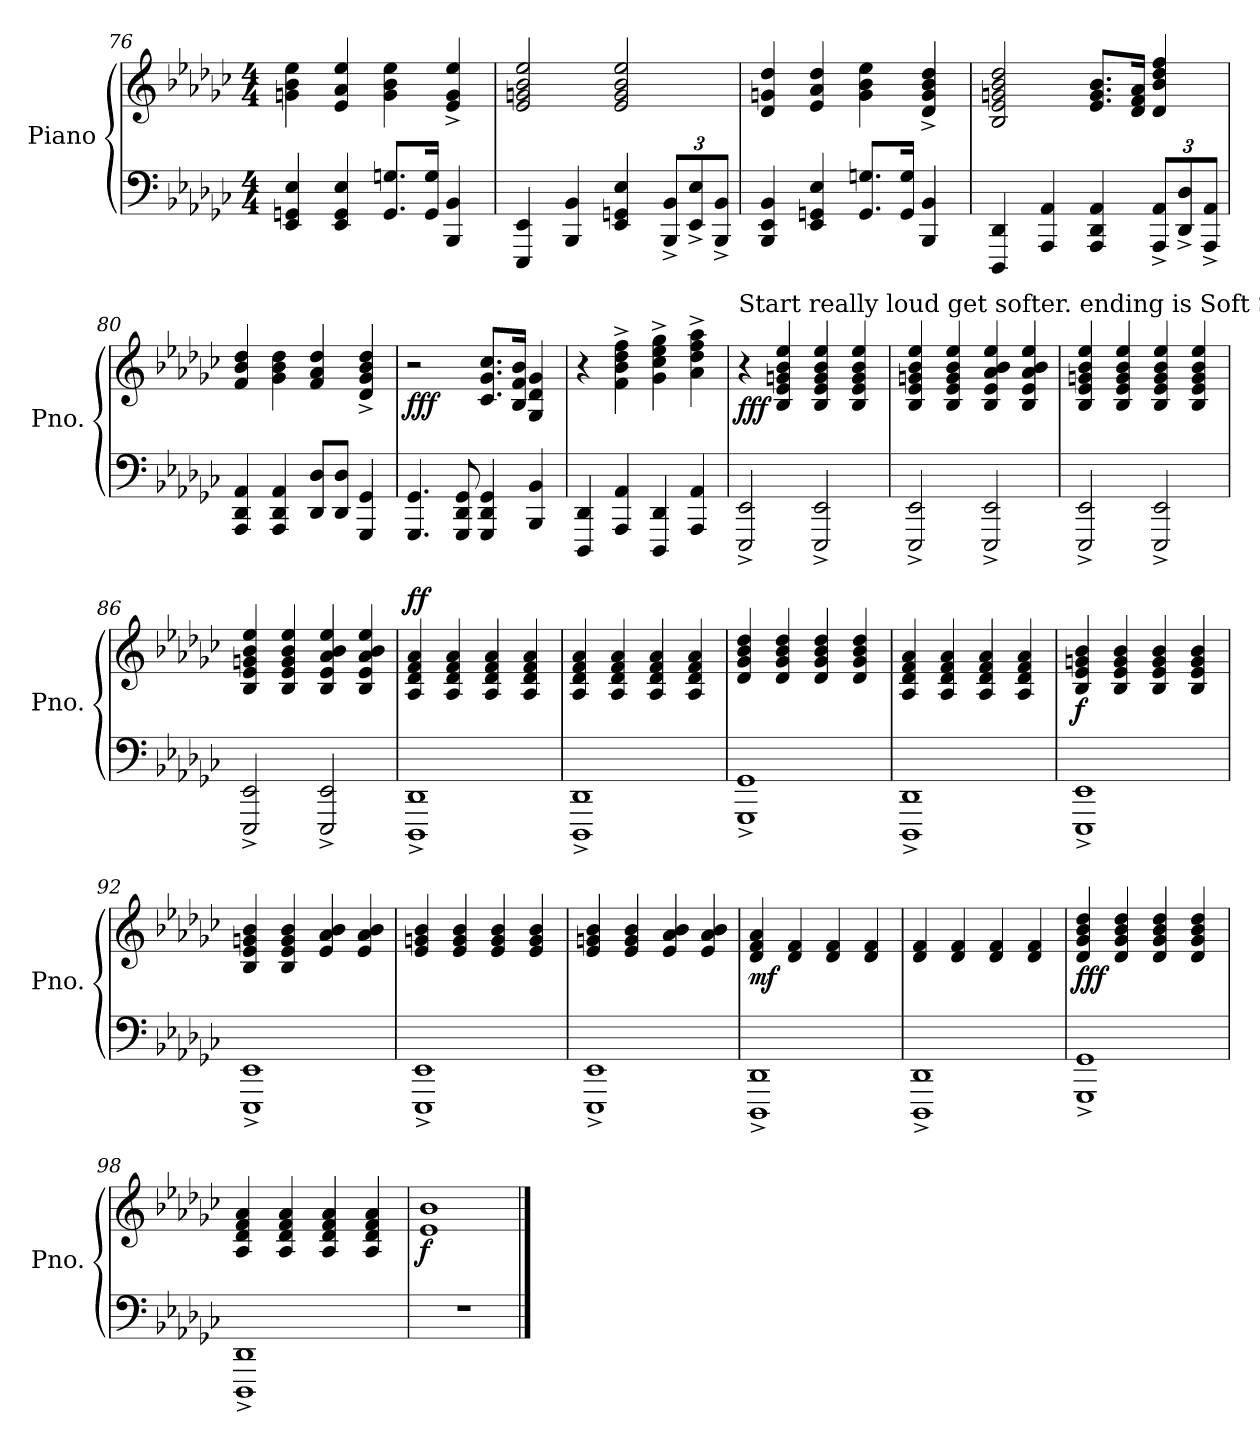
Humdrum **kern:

**kern	**kern	**dynam
*part1	*part1	*part1
*staff2	*staff1	*staff1/2
*I"Piano	*	*
*I'Pno.	*	*
*clefF4	*clefG2	*
*k[b-e-a-d-g-c-]	*k[b-e-a-d-g-c-]	*
*M4/4	*M4/4	*
=76	=76	=76
4EE-/ 4GGn/ 4E-/	4gn\ 4b-\ 4ee-\	.
4EE-/ 4GG/ 4E-/	4e-/ 4a-/ 4ee-/	.
8.GG/ 8.Gn/L	4g\ 4b-\ 4ee-\	.
16GG/ 16G/Jk	.	.
4BBB-/ 4BB-/	4e-/^ 4g/^ 4ee-/^	.
=77	=77	=77
4EEE-/ 4EE-/	2e-/ 2gn/ 2b-/ 2ee-/	.
4BBB-/ 4BB-/	.	.
4EE-/ 4GGn/ 4E-/	2e-/ 2g/ 2b-/ 2ee-/	.
*Xbrackettup	*	*
12BBB-/^ 12BB-/^L	.	.
12EE-/^ 12E-/^	.	.
12BBB-/^ 12BB-/^J	.	.
!!LO:LB:g=z
=78	=78	=78
4BBB-/ 4EE-/ 4BB-/	4d-/ 4gn/ 4dd-/	.
4EE-/ 4GGn/ 4E-/	4e-/ 4a-/ 4dd-/	.
8.GG/ 8.Gn/L	4g\ 4b-\ 4ee-\	.
16GG/ 16G/Jk	.	.
4BBB-/ 4BB-/	4d-/^ 4g/^ 4b-/^ 4dd-/^	.
=79	=79	=79
4DDD-/ 4DD-/	2B-/ 2e-/ 2gn/ 2b-/ 2dd-/	.
4AAA-/ 4AA-/	.	.
4AAA-/ 4DD-/ 4AA-/	8.e-/ 8.g/ 8.b-/L	.
.	16d-/ 16f/ 16a-/Jk	.
12AAA-/^ 12AA-/^L	4d-/ 4b-/ 4dd-/ 4ff/	.
12DD-/^ 12D-/^	.	.
12AAA-/^ 12AA-/^J	.	.
=80	=80	=80
4AAA-/ 4DD-/ 4AA-/	4f/ 4b-/ 4dd-/	.
4AAA-/ 4DD-/ 4AA-/	4g-\ 4b-\ 4dd-\	.
8DD-/ 8D-/L	4f/ 4a-/ 4dd-/	.
8DD-/ 8D-/J	.	.
4GGG-/ 4GG-/	4d-/^ 4g-/^ 4b-/^ 4dd-/^	.
=81	=81	=81
!	!	!LO:DY:b
4.GGG-/ 4.GG-/	2r	fff
8GGG-/ 8DD-/ 8GG-/	.	.
4GGG-/ 4DD-/ 4GG-/	8.c-/ 8.g-/ 8.cc-/L	.
.	16B-/ 16f/ 16b-/Jk	.
4BBB-/ 4BB-/	4G-/ 4d-/ 4g-/	.
=82	=82	=82
4DDD-/ 4DD-/	4r	.
4AAA-/ 4AA-/	4f\^ 4b-\^ 4dd-\^ 4ff\^	.
4DDD-/ 4DD-/	4g-\^ 4cc-\^ 4ee-\^ 4gg-\^	.
4AAA-/ 4AA-/	4a-\^ 4dd-\^ 4ff\^ 4aa-\^	.
!!LO:LB:g=z
=83	=83	=83
!	!LO:TX:a:t=Start really loud get softer. ending is Soft Soft Soft LOUD LOUD Soft	!
!	!	!LO:DY:b
2EEE-/^ 2EE-/^	4r	fff
.	4B-/ 4e-/ 4gn/ 4b-/ 4ee-/	.
2EEE-/^ 2EE-/^	4B-/ 4e-/ 4g/ 4b-/ 4ee-/	.
.	4B-/ 4e-/ 4g/ 4b-/ 4ee-/	.
=84	=84	=84
2EEE-/^ 2EE-/^	4B-/ 4e-/ 4gn/ 4b-/ 4ee-/	.
.	4B-/ 4e-/ 4g/ 4b-/ 4ee-/	.
2EEE-/^ 2EE-/^	4B-/ 4e-/ 4a-/ 4b-/ 4ee-/	.
.	4B-/ 4e-/ 4a-/ 4b-/ 4ee-/	.
=85	=85	=85
2EEE-/^ 2EE-/^	4B-/ 4e-/ 4gn/ 4b-/ 4ee-/	.
.	4B-/ 4e-/ 4g/ 4b-/ 4ee-/	.
2EEE-/^ 2EE-/^	4B-/ 4e-/ 4g/ 4b-/ 4ee-/	.
.	4B-/ 4e-/ 4g/ 4b-/ 4ee-/	.
=86	=86	=86
2EEE-/^ 2EE-/^	4B-/ 4e-/ 4gn/ 4b-/ 4ee-/	.
.	4B-/ 4e-/ 4g/ 4b-/ 4ee-/	.
2EEE-/^ 2EE-/^	4B-/ 4e-/ 4a-/ 4b-/ 4ee-/	.
.	4B-/ 4e-/ 4a-/ 4b-/ 4ee-/	.
=87	=87	=87
!	!	!LO:DY:a
1DDD-^ 1DD-^	4A-/ 4d-/ 4f/ 4a-/	ff
.	4A-/ 4d-/ 4f/ 4a-/	.
.	4A-/ 4d-/ 4f/ 4a-/	.
.	4A-/ 4d-/ 4f/ 4a-/	.
=88	=88	=88
1DDD-^ 1DD-^	4A-/ 4d-/ 4f/ 4a-/	.
.	4A-/ 4d-/ 4f/ 4a-/	.
.	4A-/ 4d-/ 4f/ 4a-/	.
.	4A-/ 4d-/ 4f/ 4a-/	.
!!LO:LB:g=z
=89	=89	=89
1GGG-^ 1GG-^	4d-/ 4g-/ 4b-/ 4dd-/	.
.	4d-/ 4g-/ 4b-/ 4dd-/	.
.	4d-/ 4g-/ 4b-/ 4dd-/	.
.	4d-/ 4g-/ 4b-/ 4dd-/	.
=90	=90	=90
1DDD-^ 1DD-^	4A-/ 4d-/ 4f/ 4a-/	.
.	4A-/ 4d-/ 4f/ 4a-/	.
.	4A-/ 4d-/ 4f/ 4a-/	.
.	4A-/ 4d-/ 4f/ 4a-/	.
=91	=91	=91
!	!	!LO:DY:b
1EEE-^ 1EE-^	4B-/ 4e-/ 4gn/ 4b-/	f
.	4B-/ 4e-/ 4g/ 4b-/	.
.	4B-/ 4e-/ 4g/ 4b-/	.
.	4B-/ 4e-/ 4g/ 4b-/	.
=92	=92	=92
1EEE-^ 1EE-^	4B-/ 4e-/ 4gn/ 4b-/	.
.	4B-/ 4e-/ 4g/ 4b-/	.
.	4e-/ 4a-/ 4b-/	.
.	4e-/ 4a-/ 4b-/	.
=93	=93	=93
1EEE-^ 1EE-^	4e-/ 4gn/ 4b-/	.
.	4e-/ 4g/ 4b-/	.
.	4e-/ 4g/ 4b-/	.
.	4e-/ 4g/ 4b-/	.
=94	=94	=94
1EEE-^ 1EE-^	4e-/ 4gn/ 4b-/	.
.	4e-/ 4g/ 4b-/	.
.	4e-/ 4a-/ 4b-/	.
.	4e-/ 4a-/ 4b-/	.
=95	=95	=95
!	!	!LO:DY:b
1DDD-^ 1DD-^	4d-/ 4f/ 4a-/	mf
.	4d-/ 4f/	.
.	4d-/ 4f/	.
.	4d-/ 4f/	.
!!LO:LB:g=z
=96	=96	=96
1DDD-^ 1DD-^	4d-/ 4f/	.
.	4d-/ 4f/	.
.	4d-/ 4f/	.
.	4d-/ 4f/	.
=97	=97	=97
!	!	!LO:DY:b
1GGG-^ 1GG-^	4d-/ 4g-/ 4b-/ 4dd-/	fff
.	4d-/ 4g-/ 4b-/ 4dd-/	.
.	4d-/ 4g-/ 4b-/ 4dd-/	.
.	4d-/ 4g-/ 4b-/ 4dd-/	.
=98	=98	=98
1DDD-^ 1DD-^	4A-/ 4d-/ 4f/ 4a-/	.
.	4A-/ 4d-/ 4f/ 4a-/	.
.	4A-/ 4d-/ 4f/ 4a-/	.
.	4A-/ 4d-/ 4f/ 4a-/	.
=99	=99	=99
!	!	!LO:DY:b
1r	1e- 1b-	f
==	==	==
*-	*-	*-
